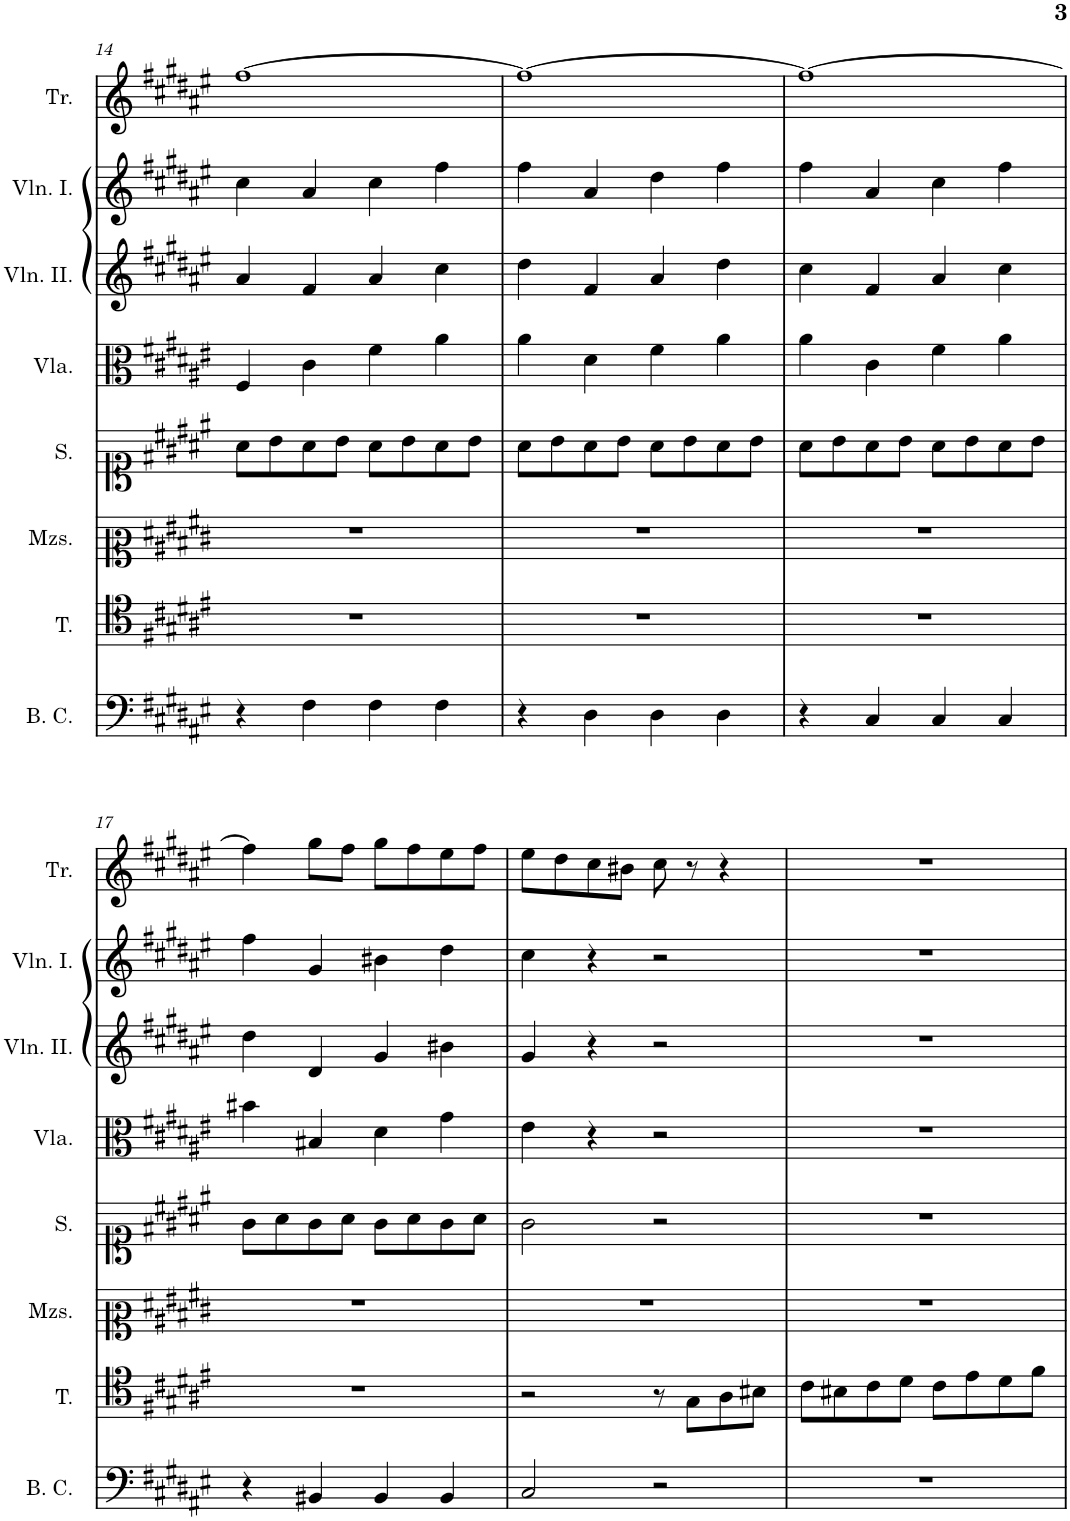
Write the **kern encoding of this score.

**kern	**kern	**kern	**kern	**kern	**kern	**kern	**kern
*part8	*part7	*part6	*part5	*part4	*part3	*part2	*part1
*staff8	*staff7	*staff6	*staff5	*staff4	*staff3	*staff2	*staff1
*I"Basso Continuo.	*I"Tenor.	*I"Mezzo-soprano.	*I"Soprano.	*I"Viola.	*I"Violino II.	*I"Violino I.	*I"Tromba.
*I'B. C.	*I'T.	*I'Mzs.	*I'S.	*I'Vla.	*I'Vln. II.	*I'Vln. I.	*I'Tr.
!!LO:PB:g=z
*clefF4	*clefC4	*clefC2	*clefC1	*clefC3	*clefG2	*clefG2	*clefG2
*k[f#c#g#d#a#e#]	*k[f#c#g#d#a#e#]	*k[f#c#g#d#a#e#]	*k[f#c#g#d#a#e#]	*k[f#c#g#d#a#e#]	*k[f#c#g#d#a#e#]	*k[f#c#g#d#a#e#]	*k[f#c#g#d#a#e#]
*M2/2	*M2/2	*M2/2	*M2/2	*M2/2	*M2/2	*M2/2	*M2/2
=14	=14	=14	=14	=14	=14	=14	=14
4r	1r	1r	8a#\L	4F#/	4a#/	4cc#\	[1ff#
.	.	.	8b\	.	.	.	.
4F#\	.	.	8a#\	4c#\	4f#/	4a#/	.
.	.	.	8b\J	.	.	.	.
4F#\	.	.	8a#\L	4f#\	4a#/	4cc#\	.
.	.	.	8b\	.	.	.	.
4F#\	.	.	8a#\	4a#\	4cc#\	4ff#\	.
.	.	.	8b\J	.	.	.	.
=15	=15	=15	=15	=15	=15	=15	=15
4r	1r	1r	8a#\L	4a#\	4dd#\	4ff#\	1ff#_
.	.	.	8b\	.	.	.	.
4D#\	.	.	8a#\	4d#\	4f#/	4a#/	.
.	.	.	8b\J	.	.	.	.
4D#\	.	.	8a#\L	4f#\	4a#/	4dd#\	.
.	.	.	8b\	.	.	.	.
4D#\	.	.	8a#\	4a#\	4dd#\	4ff#\	.
.	.	.	8b\J	.	.	.	.
=16	=16	=16	=16	=16	=16	=16	=16
4r	1r	1r	8a#\L	4a#\	4cc#\	4ff#\	1ff#_
.	.	.	8b\	.	.	.	.
4C#/	.	.	8a#\	4c#\	4f#/	4a#/	.
.	.	.	8b\J	.	.	.	.
4C#/	.	.	8a#\L	4f#\	4a#/	4cc#\	.
.	.	.	8b\	.	.	.	.
4C#/	.	.	8a#\	4a#\	4cc#\	4ff#\	.
.	.	.	8b\J	.	.	.	.
!!LO:LB:g=z
=17	=17	=17	=17	=17	=17	=17	=17
4r	1r	1r	8g#\L	4b#X\	4dd#\	4ff#\	4ff#\]
.	.	.	8a#\	.	.	.	.
4BB#X/	.	.	8g#\	4B#X/	4d#/	4g#/	8gg#\L
.	.	.	8a#\J	.	.	.	8ff#\J
4BB#/	.	.	8g#\L	4d#\	4g#/	4b#X\	8gg#\L
.	.	.	8a#\	.	.	.	8ff#\
4BB#/	.	.	8g#\	4g#\	4b#X\	4dd#\	8ee#\
.	.	.	8a#\J	.	.	.	8ff#\J
=18	=18	=18	=18	=18	=18	=18	=18
2C#/	2r	1r	2g#\	4e#\	4g#/	4cc#\	8ee#\L
.	.	.	.	.	.	.	8dd#\
.	.	.	.	4r	4r	4r	8cc#\
.	.	.	.	.	.	.	8b#X\J
2r	8r	.	2r	2r	2r	2r	8cc#\
.	8G#\L	.	.	.	.	.	8r
.	8A#\	.	.	.	.	.	4r
.	8B#X\J	.	.	.	.	.	.
=19	=19	=19	=19	=19	=19	=19	=19
1r	8c#\L	1r	1r	1r	1r	1r	1r
.	8B#X\	.	.	.	.	.	.
.	8c#\	.	.	.	.	.	.
.	8d#\J	.	.	.	.	.	.
.	8c#\L	.	.	.	.	.	.
.	8e#\	.	.	.	.	.	.
.	8d#\	.	.	.	.	.	.
.	8f#\J	.	.	.	.	.	.
=	=	=	=	=	=	=	=
*-	*-	*-	*-	*-	*-	*-	*-
